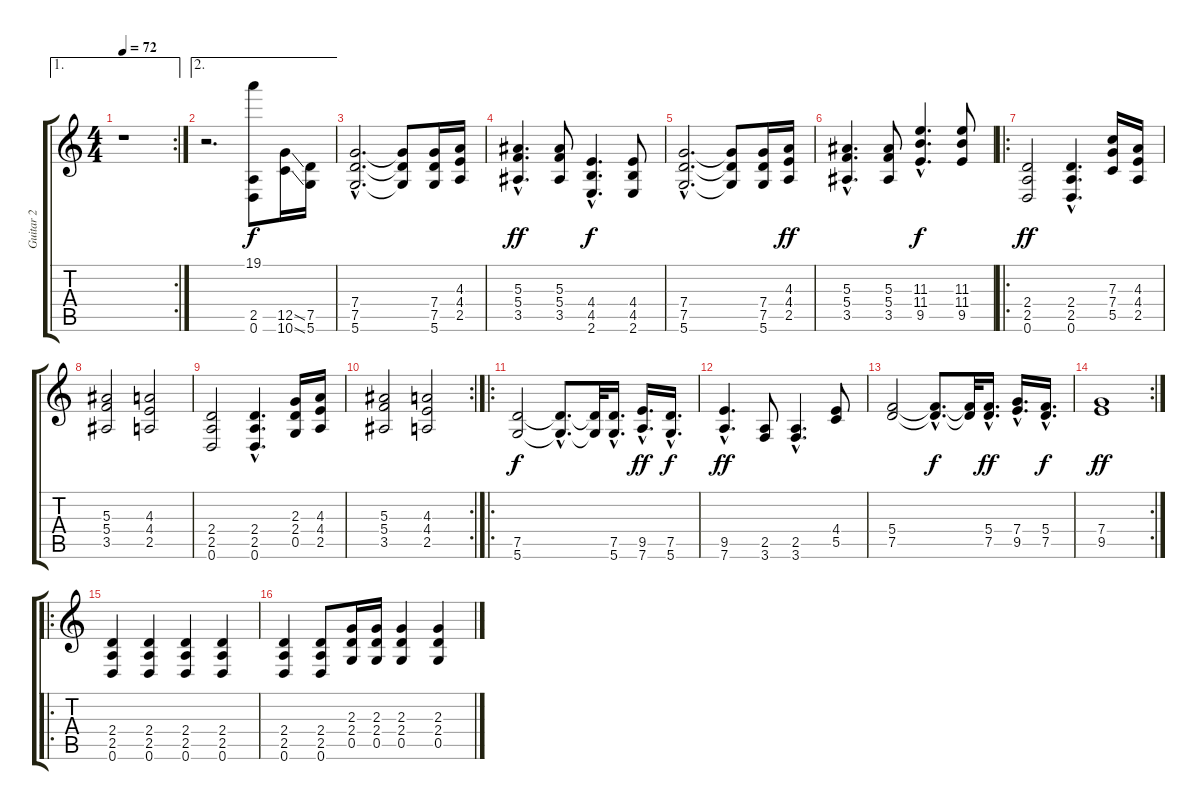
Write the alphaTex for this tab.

\track ("Guitar 2" "Guitar 2") {instrument distortionguitar}
\staff {score tabs}
\tuning (D4 A3 F3 C3 G2 D2) {hide}
\ae 1
\rc 2
\ts (4 4)
\tempo 72
\clef g2
\ks c
r.1{dy f} |
\ae 2
r.2{d} (19.1 2.5 0.6).8 (12.5{ss} 10.6{ss}).16 (7.5 5.6).16 |
(7.4{hac} 7.5{hac} 5.6{hac}).2{d} (7.4{t} 7.5{t} 5.6{t}).8 (7.4 7.5 5.6).16 (4.3 4.4 2.5).16 |
(5.3{hac} 5.4{hac} 3.5{hac}).4{d dy ff} (5.3 5.4 3.5).8 (4.4{hac} 4.5{hac} 2.6{hac}).4{d dy f} (4.4 4.5 2.6).8 |
(7.4{hac} 7.5{hac} 5.6{hac}).2{d} (7.4{t} 7.5{t} 5.6{t}).8 (7.4 7.5 5.6).16 (4.3 4.4 2.5).16{dy ff} |
(5.3{hac} 5.4{hac} 3.5{hac}).4{d} (5.3 5.4 3.5).8 (11.3{hac} 11.4{hac} 9.5{hac}).4{d dy f} (11.3 11.4 9.5).8 |
\ro
(2.4 2.5 0.6).2{dy ff} (2.4{hac} 2.5{hac} 0.6{hac}).4{d} (7.3 7.4 5.5).16 (4.3 4.4 2.5).16 |
(5.3 5.4 3.5).2 (4.3 4.4 2.5).2 |
(2.4 2.5 0.6).2 (2.4{hac} 2.5{hac} 0.6{hac}).4{d} (2.3 2.4 0.5).16 (4.3 4.4 2.5).16 |
\rc 2
(5.3 5.4 3.5).2 (4.3 4.4 2.5).2 |
\ro
(7.5 5.6).2{dy f} (7.5{hac t} 5.6{hac t}).8{d} (7.5{t} 5.6{t}).32 (7.5{hac} 5.6{hac}).16{d} (9.5{hac} 7.6{hac}).16{d dy ff} (7.5{hac} 5.6{hac}).16{d dy f} |
(9.5{hac} 7.6{hac}).4{d dy ff} (2.5 3.6).8 (2.5{hac} 3.6{hac}).4{d} (4.4 5.5).8 |
(5.4 7.5).2 (5.4{hac t} 7.5{hac t}).8{d dy f} (5.4{t} 7.5{t}).32 (5.4{hac} 7.5{hac}).16{d dy ff} (7.4{hac} 9.5{hac}).16{d} (5.4{hac} 7.5{hac}).16{d dy f} |
\rc 2
(7.4 9.5).1{dy ff} |
\ro
(2.4 2.5 0.6).4 (2.4 2.5 0.6).4 (2.4 2.5 0.6).4 (2.4 2.5 0.6).4 |
(2.4 2.5 0.6).4 (2.4 2.5 0.6).8 (2.3 2.4 0.5).16 (2.3 2.4 0.5).16 (2.3 2.4 0.5).4 (2.3 2.4 0.5).4
